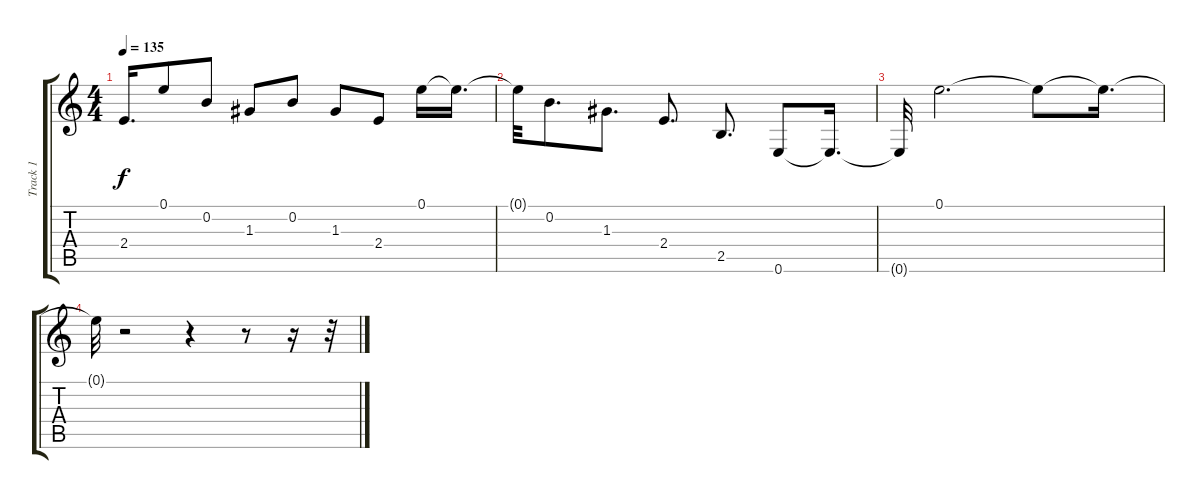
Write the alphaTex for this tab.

\track ("Track 1" "Track 1") {instrument acousticguitarsteel}
\staff {score tabs}
\tuning (E4 B3 G3 D3 A2 E2) {hide}
\ts (4 4)
\tempo 135
\clef g2
\ks aminor
2.4{t}.16{d dy f} 0.1.8 0.2.8 1.3.8 0.2.8 1.3.8 2.4.8 0.1.16 0.1{t}.16{d} |
0.1{t}.32 0.2.8{d} 1.3.8{d} 2.4.8{d} 2.5.8{d} 0.6.8 0.6{t}.16{d} |
0.6{t}.32 0.1.2{d} 0.1{t}.8 0.1{t}.16{d} |
0.1{t}.32 r.2 r.4 r.8 r.16 r.32
